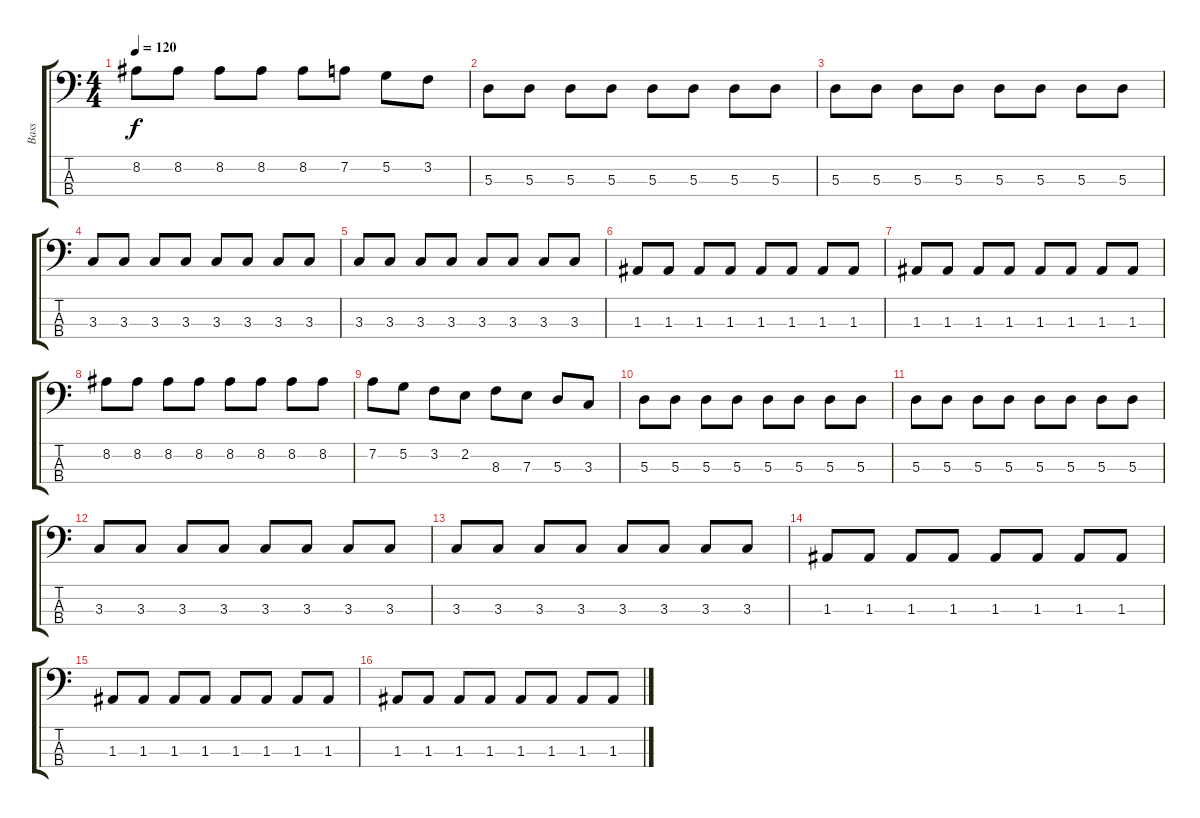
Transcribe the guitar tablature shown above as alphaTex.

\track ("Bass" "Bass") {instrument electricbassfinger}
\staff {score tabs}
\tuning (G2 D2 A1 E1) {hide}
\ts (4 4)
\tempo 120
\clef f4
\ks c
8.2.8{dy f} 8.2.8 8.2.8 8.2.8 8.2.8 7.2.8 5.2.8 3.2.8 |
5.3.8 5.3.8 5.3.8 5.3.8 5.3.8 5.3.8 5.3.8 5.3.8 |
5.3.8 5.3.8 5.3.8 5.3.8 5.3.8 5.3.8 5.3.8 5.3.8 |
3.3.8 3.3.8 3.3.8 3.3.8 3.3.8 3.3.8 3.3.8 3.3.8 |
3.3.8 3.3.8 3.3.8 3.3.8 3.3.8 3.3.8 3.3.8 3.3.8 |
1.3.8 1.3.8 1.3.8 1.3.8 1.3.8 1.3.8 1.3.8 1.3.8 |
1.3.8 1.3.8 1.3.8 1.3.8 1.3.8 1.3.8 1.3.8 1.3.8 |
8.2.8 8.2.8 8.2.8 8.2.8 8.2.8 8.2.8 8.2.8 8.2.8 |
7.2.8 5.2.8 3.2.8 2.2.8 8.3.8 7.3.8 5.3.8 3.3.8 |
5.3.8 5.3.8 5.3.8 5.3.8 5.3.8 5.3.8 5.3.8 5.3.8 |
5.3.8 5.3.8 5.3.8 5.3.8 5.3.8 5.3.8 5.3.8 5.3.8 |
3.3.8 3.3.8 3.3.8 3.3.8 3.3.8 3.3.8 3.3.8 3.3.8 |
3.3.8 3.3.8 3.3.8 3.3.8 3.3.8 3.3.8 3.3.8 3.3.8 |
1.3.8 1.3.8 1.3.8 1.3.8 1.3.8 1.3.8 1.3.8 1.3.8 |
1.3.8 1.3.8 1.3.8 1.3.8 1.3.8 1.3.8 1.3.8 1.3.8 |
1.3.8 1.3.8 1.3.8 1.3.8 1.3.8 1.3.8 1.3.8 1.3.8
